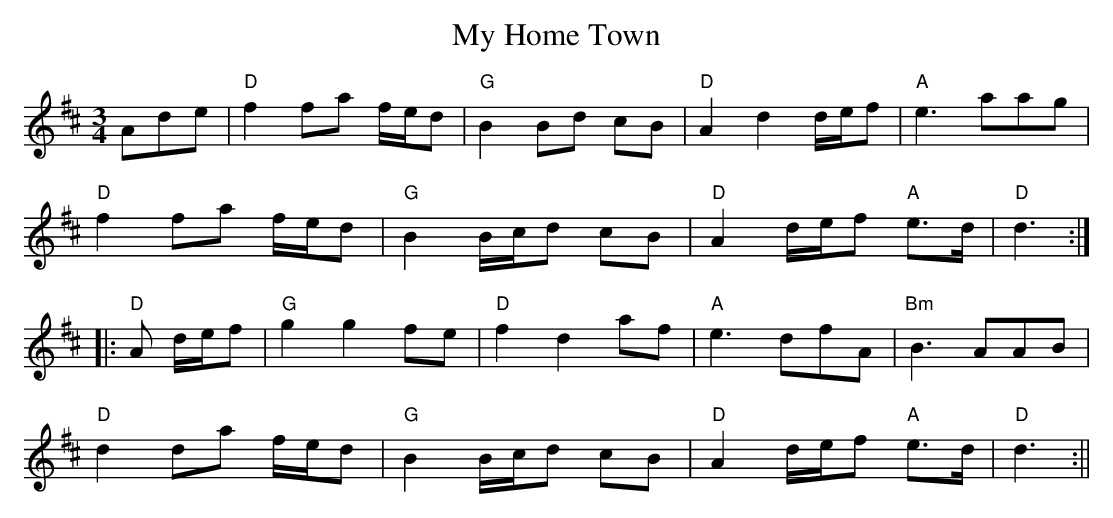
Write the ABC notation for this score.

X:1
T:My Home Town
M:3/4
L:1/8
K:D
Ade|"D"f2 fa f/e/d|"G"B2 Bd cB|"D"A2 d2 d/e/f|"A"e3 aag|!
"D"f2 fa f/e/d|"G"B2 B/c/d cB|"D"A2 d/e/f "A"e>d|"D"d3:|!
|:"D"A d/e/f|"G"g2 g2 fe|"D"f2 d2 af|"A"e3 dfA|"Bm"B3 AAB|!
"D"d2 da f/e/d|"G"B2 B/c/d cB|"D"A2 d/e/f "A"e>d|"D"d3:||
